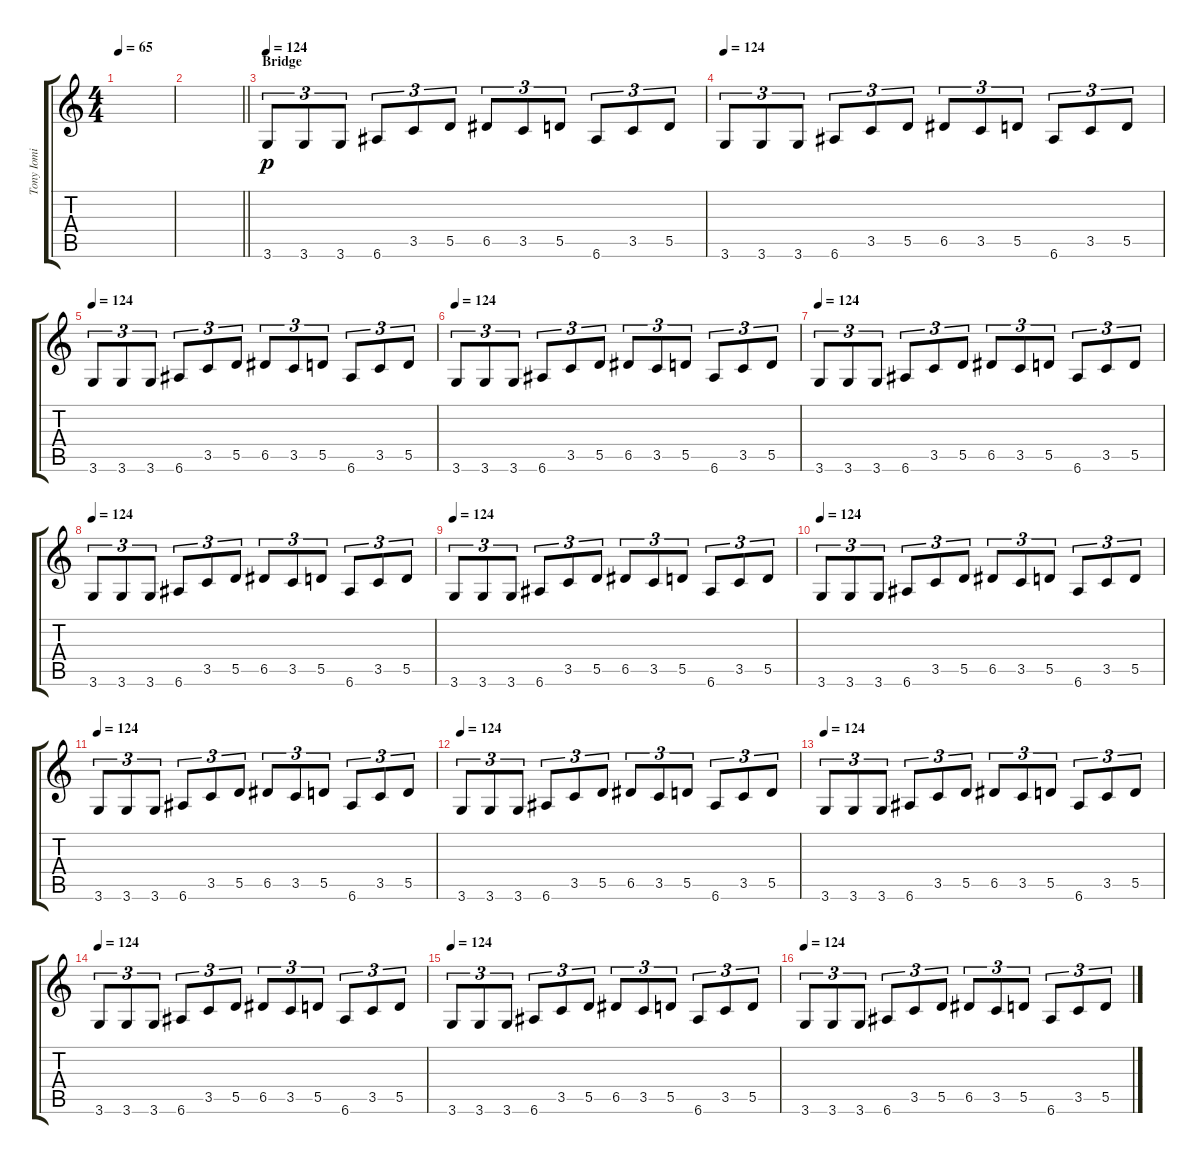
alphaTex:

\track ("Tony Iomi Guitar 2" "Tony Iomi ") {instrument overdrivenguitar}
\staff {score tabs}
\tuning (E4 B3 G3 D3 A2 E2) {hide}
\ts (4 4)
\tempo 65
\clef g2
\ks c
|
\barLineRight lightlight
|
\section ("" "Bridge")
\tempo 124
3.6.8{tu (3 2) dy p} 3.6.8{tu (3 2)} 3.6.8{tu (3 2)} 6.6.8{tu (3 2)} 3.5.8{tu (3 2)} 5.5.8{tu (3 2)} 6.5.8{tu (3 2)} 3.5.8{tu (3 2)} 5.5.8{tu (3 2)} 6.6.8{tu (3 2)} 3.5.8{tu (3 2)} 5.5.8{tu (3 2)} |
\tempo 124
3.6.8{tu (3 2)} 3.6.8{tu (3 2)} 3.6.8{tu (3 2)} 6.6.8{tu (3 2)} 3.5.8{tu (3 2)} 5.5.8{tu (3 2)} 6.5.8{tu (3 2)} 3.5.8{tu (3 2)} 5.5.8{tu (3 2)} 6.6.8{tu (3 2)} 3.5.8{tu (3 2)} 5.5.8{tu (3 2)} |
\tempo 124
3.6.8{tu (3 2)} 3.6.8{tu (3 2)} 3.6.8{tu (3 2)} 6.6.8{tu (3 2)} 3.5.8{tu (3 2)} 5.5.8{tu (3 2)} 6.5.8{tu (3 2)} 3.5.8{tu (3 2)} 5.5.8{tu (3 2)} 6.6.8{tu (3 2)} 3.5.8{tu (3 2)} 5.5.8{tu (3 2)} |
\tempo 124
3.6.8{tu (3 2)} 3.6.8{tu (3 2)} 3.6.8{tu (3 2)} 6.6.8{tu (3 2)} 3.5.8{tu (3 2)} 5.5.8{tu (3 2)} 6.5.8{tu (3 2)} 3.5.8{tu (3 2)} 5.5.8{tu (3 2)} 6.6.8{tu (3 2)} 3.5.8{tu (3 2)} 5.5.8{tu (3 2)} |
\tempo 124
3.6.8{tu (3 2)} 3.6.8{tu (3 2)} 3.6.8{tu (3 2)} 6.6.8{tu (3 2)} 3.5.8{tu (3 2)} 5.5.8{tu (3 2)} 6.5.8{tu (3 2)} 3.5.8{tu (3 2)} 5.5.8{tu (3 2)} 6.6.8{tu (3 2)} 3.5.8{tu (3 2)} 5.5.8{tu (3 2)} |
\tempo 124
3.6.8{tu (3 2)} 3.6.8{tu (3 2)} 3.6.8{tu (3 2)} 6.6.8{tu (3 2)} 3.5.8{tu (3 2)} 5.5.8{tu (3 2)} 6.5.8{tu (3 2)} 3.5.8{tu (3 2)} 5.5.8{tu (3 2)} 6.6.8{tu (3 2)} 3.5.8{tu (3 2)} 5.5.8{tu (3 2)} |
\tempo 124
3.6.8{tu (3 2)} 3.6.8{tu (3 2)} 3.6.8{tu (3 2)} 6.6.8{tu (3 2)} 3.5.8{tu (3 2)} 5.5.8{tu (3 2)} 6.5.8{tu (3 2)} 3.5.8{tu (3 2)} 5.5.8{tu (3 2)} 6.6.8{tu (3 2)} 3.5.8{tu (3 2)} 5.5.8{tu (3 2)} |
\tempo 124
3.6.8{tu (3 2)} 3.6.8{tu (3 2)} 3.6.8{tu (3 2)} 6.6.8{tu (3 2)} 3.5.8{tu (3 2)} 5.5.8{tu (3 2)} 6.5.8{tu (3 2)} 3.5.8{tu (3 2)} 5.5.8{tu (3 2)} 6.6.8{tu (3 2)} 3.5.8{tu (3 2)} 5.5.8{tu (3 2)} |
\tempo 124
3.6.8{tu (3 2)} 3.6.8{tu (3 2)} 3.6.8{tu (3 2)} 6.6.8{tu (3 2)} 3.5.8{tu (3 2)} 5.5.8{tu (3 2)} 6.5.8{tu (3 2)} 3.5.8{tu (3 2)} 5.5.8{tu (3 2)} 6.6.8{tu (3 2)} 3.5.8{tu (3 2)} 5.5.8{tu (3 2)} |
\tempo 124
3.6.8{tu (3 2)} 3.6.8{tu (3 2)} 3.6.8{tu (3 2)} 6.6.8{tu (3 2)} 3.5.8{tu (3 2)} 5.5.8{tu (3 2)} 6.5.8{tu (3 2)} 3.5.8{tu (3 2)} 5.5.8{tu (3 2)} 6.6.8{tu (3 2)} 3.5.8{tu (3 2)} 5.5.8{tu (3 2)} |
\tempo 124
3.6.8{tu (3 2)} 3.6.8{tu (3 2)} 3.6.8{tu (3 2)} 6.6.8{tu (3 2)} 3.5.8{tu (3 2)} 5.5.8{tu (3 2)} 6.5.8{tu (3 2)} 3.5.8{tu (3 2)} 5.5.8{tu (3 2)} 6.6.8{tu (3 2)} 3.5.8{tu (3 2)} 5.5.8{tu (3 2)} |
\tempo 124
3.6.8{tu (3 2)} 3.6.8{tu (3 2)} 3.6.8{tu (3 2)} 6.6.8{tu (3 2)} 3.5.8{tu (3 2)} 5.5.8{tu (3 2)} 6.5.8{tu (3 2)} 3.5.8{tu (3 2)} 5.5.8{tu (3 2)} 6.6.8{tu (3 2)} 3.5.8{tu (3 2)} 5.5.8{tu (3 2)} |
\tempo 124
3.6.8{tu (3 2)} 3.6.8{tu (3 2)} 3.6.8{tu (3 2)} 6.6.8{tu (3 2)} 3.5.8{tu (3 2)} 5.5.8{tu (3 2)} 6.5.8{tu (3 2)} 3.5.8{tu (3 2)} 5.5.8{tu (3 2)} 6.6.8{tu (3 2)} 3.5.8{tu (3 2)} 5.5.8{tu (3 2)} |
\tempo 124
3.6.8{tu (3 2)} 3.6.8{tu (3 2)} 3.6.8{tu (3 2)} 6.6.8{tu (3 2)} 3.5.8{tu (3 2)} 5.5.8{tu (3 2)} 6.5.8{tu (3 2)} 3.5.8{tu (3 2)} 5.5.8{tu (3 2)} 6.6.8{tu (3 2)} 3.5.8{tu (3 2)} 5.5.8{tu (3 2)}
